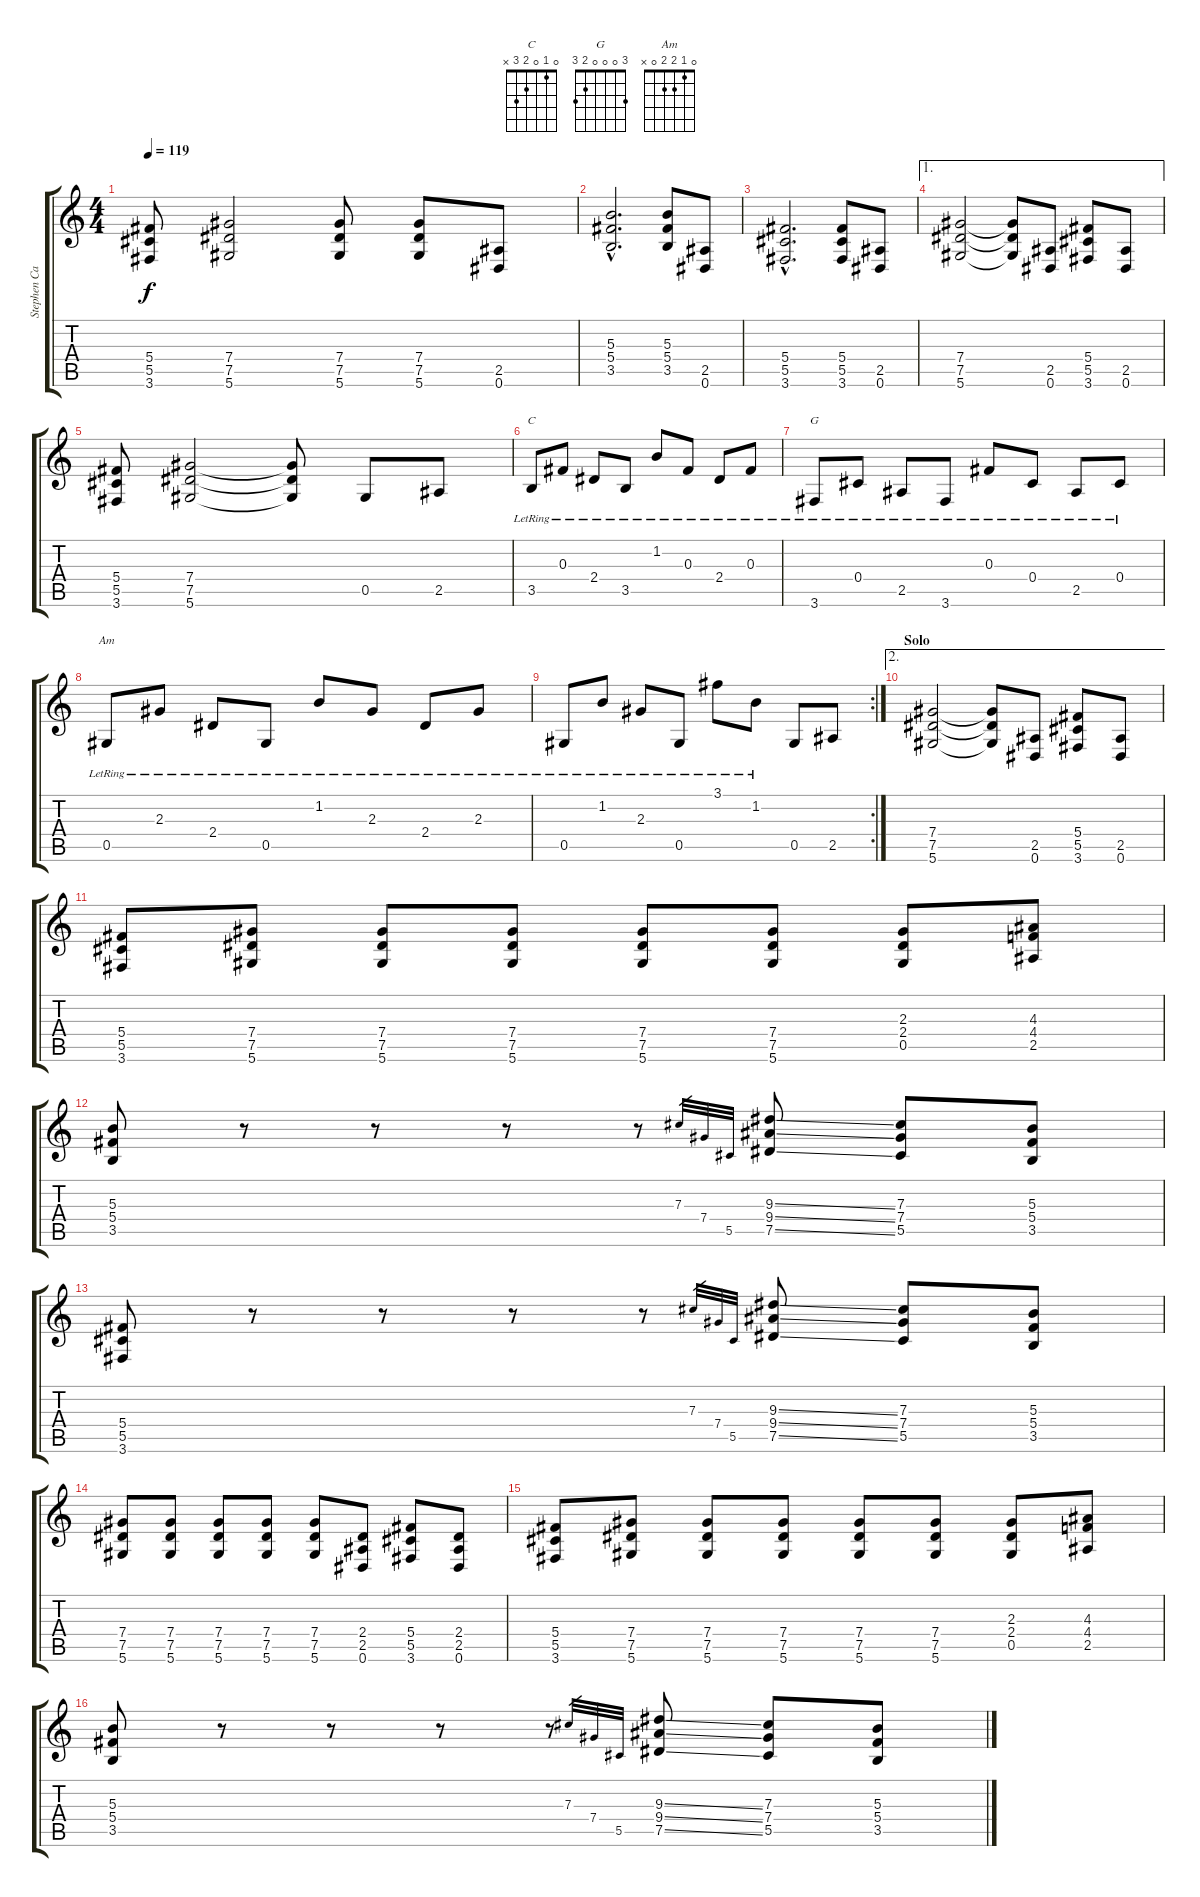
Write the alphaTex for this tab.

\track ("Stephen Carpenter" "Stephen Ca") {instrument acousticguitarsteel}
\staff {score tabs}
\tuning (Eb4 Bb3 Gb3 Db3 Ab2 Eb2) {hide}
\chord ("C" 0 1 0 2 3 x)
\chord ("G" 3 0 0 0 2 3)
\chord ("Am" 0 1 2 2 0 x)
\ts (4 4)
\tempo 119
\clef g2
\ks c
(5.4 5.5 3.6).8{dy f} (7.4 7.5 5.6).2 (7.4 7.5 5.6).8 (7.4 7.5 5.6).8 (2.5 0.6).8 |
(5.3{hac} 5.4{hac} 3.5{hac}).2{d} (5.3 5.4 3.5).8 (2.5 0.6).8 |
(5.4{hac} 5.5{hac} 3.6{hac}).2{d} (5.4 5.5 3.6).8 (2.5 0.6).8 |
\ae 1
(7.4 7.5 5.6).2 (7.4{t} 7.5{t} 5.6{t}).8 (2.5 0.6).8 (5.4 5.5 3.6).8 (2.5 0.6).8 |
(5.4 5.5 3.6).8 (7.4 7.5 5.6).2 (7.4{t} 7.5{t} 5.6{t}).8 0.5.8{volume 13 instrument electricguitarclean} 2.5.8 |
3.5{lr}.8{ch "C"} 0.3{lr}.8 2.4{lr}.8 3.5{lr}.8 1.2{lr}.8 0.3{lr}.8 2.4{lr}.8 0.3{lr}.8 |
3.6{lr}.8{ch "G"} 0.4{lr}.8 2.5{lr}.8 3.6{lr}.8 0.3{lr}.8 0.4{lr}.8 2.5{lr}.8 0.4{lr}.8 |
0.5{lr}.8{ch "Am"} 2.3{lr}.8 2.4{lr}.8 0.5{lr}.8 1.2{lr}.8 2.3{lr}.8 2.4{lr}.8 2.3{lr}.8 |
\rc 2
0.5{lr}.8 1.2{lr}.8 2.3{lr}.8 0.5{lr}.8 3.1{lr}.8 1.2{lr}.8 0.5.8 2.5.8 |
\ae 2
\section ("" "Solo")
(7.4 7.5 5.6).2 (7.4{t} 7.5{t} 5.6{t}).8 (2.5 0.6).8 (5.4 5.5 3.6).8 (2.5 0.6).8 |
(5.4 5.5 3.6).8 (7.4 7.5 5.6).8 (7.4 7.5 5.6).8 (7.4 7.5 5.6).8 (7.4 7.5 5.6).8 (7.4 7.5 5.6).8 (2.3 2.4 0.5).8 (4.3 4.4 2.5).8 |
(5.3 5.4 3.5).8 r.8 r.8 r.8 r.8 7.3.32{gr} 7.4.32{gr} 5.5.32{gr} (9.3{ss} 9.4{ss} 7.5{ss}).8 (7.3 7.4 5.5).8 (5.3 5.4 3.5).8 |
(5.4 5.5 3.6).8 r.8 r.8 r.8 r.8 7.3.32{gr} 7.4.32{gr} 5.5.32{gr} (9.3{ss} 9.4{ss} 7.5{ss}).8 (7.3 7.4 5.5).8 (5.3 5.4 3.5).8 |
(7.4 7.5 5.6).8 (7.4 7.5 5.6).8 (7.4 7.5 5.6).8 (7.4 7.5 5.6).8 (7.4 7.5 5.6).8 (2.4 2.5 0.6).8 (5.4 5.5 3.6).8 (2.4 2.5 0.6).8 |
(5.4 5.5 3.6).8 (7.4 7.5 5.6).8 (7.4 7.5 5.6).8 (7.4 7.5 5.6).8 (7.4 7.5 5.6).8 (7.4 7.5 5.6).8 (2.3 2.4 0.5).8 (4.3 4.4 2.5).8 |
(5.3 5.4 3.5).8 r.8 r.8 r.8 r.8 7.3.32{gr} 7.4.32{gr} 5.5.32{gr} (9.3{ss} 9.4{ss} 7.5{ss}).8 (7.3 7.4 5.5).8 (5.3 5.4 3.5).8
